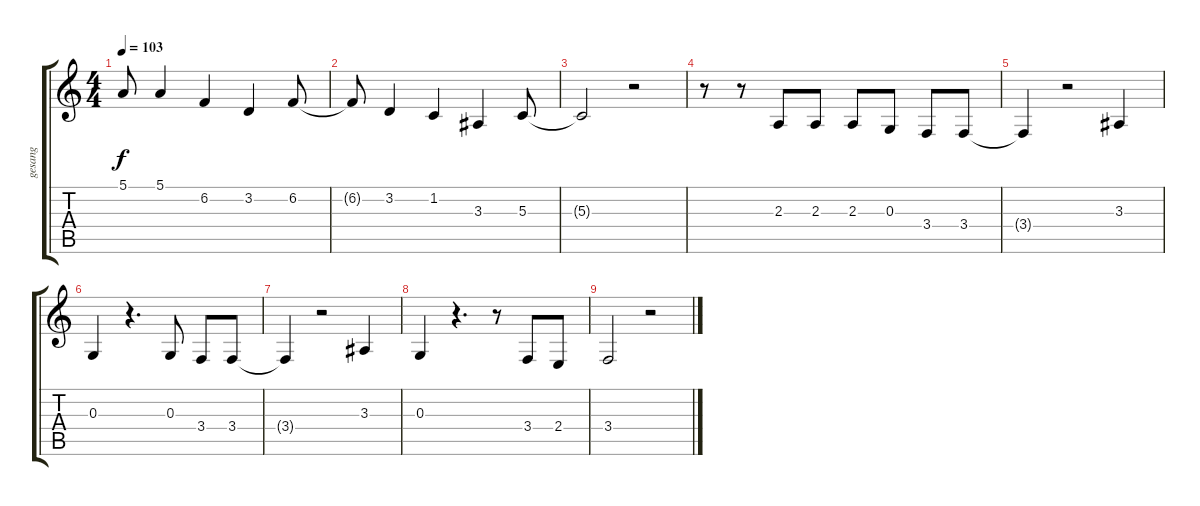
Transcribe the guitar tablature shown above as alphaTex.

\track ("gesang" "gesang") {instrument oboe}
\staff {score tabs}
\tuning (E4 B3 G3 D3 A2 E2) {hide}
\ts (4 4)
\tempo 103
\clef g2
\ks c
5.1.8{dy f} 5.1.4 6.2.4 3.2.4 6.2.8 |
6.2{t}.8 3.2.4 1.2.4 3.3.4 5.3.8 |
5.3{t}.2 r.2 |
r.8 r.8 2.3.8 2.3.8 2.3.8 0.3.8 3.4.8 3.4.8 |
3.4{t}.4 r.2 3.3.4 |
0.3.4 r.4{d} 0.3.8 3.4.8 3.4.8 |
3.4{t}.4 r.2 3.3.4 |
0.3.4 r.4{d} r.8 3.4.8 2.4.8 |
3.4.2 r.2
